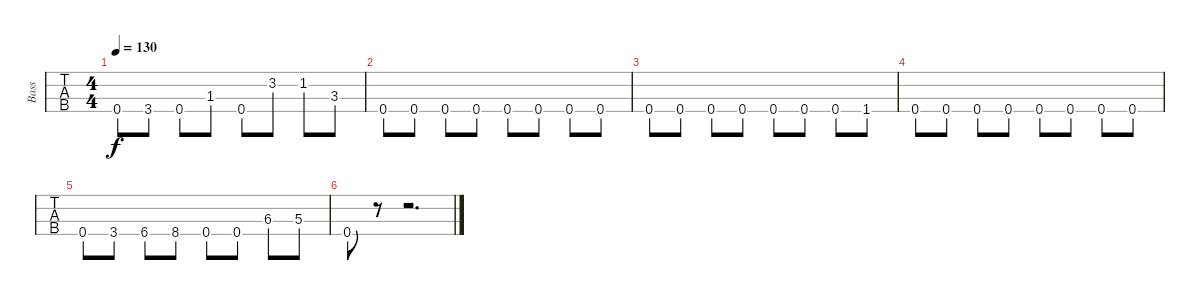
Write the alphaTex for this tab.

\track ("Bass" "Bass") {instrument electricbasspick}
\staff {tabs}
\tuning (E2 B1 Gb1 B0) {hide}
\ts (4 4)
\tempo 130
\clef f4
\ks c
0.4.8{dy f} 3.4.8 0.4.8 1.3.8 0.4.8 3.2.8 1.2.8 3.3.8 |
0.4.8 0.4.8 0.4.8 0.4.8 0.4.8 0.4.8 0.4.8 0.4.8 |
0.4.8 0.4.8 0.4.8 0.4.8 0.4.8 0.4.8 0.4.8 1.4.8 |
0.4.8 0.4.8 0.4.8 0.4.8 0.4.8 0.4.8 0.4.8 0.4.8 |
0.4.8 3.4.8 6.4.8 8.4.8 0.4.8 0.4.8 6.3.8 5.3.8 |
0.4.8 r.8 r.2{d}
